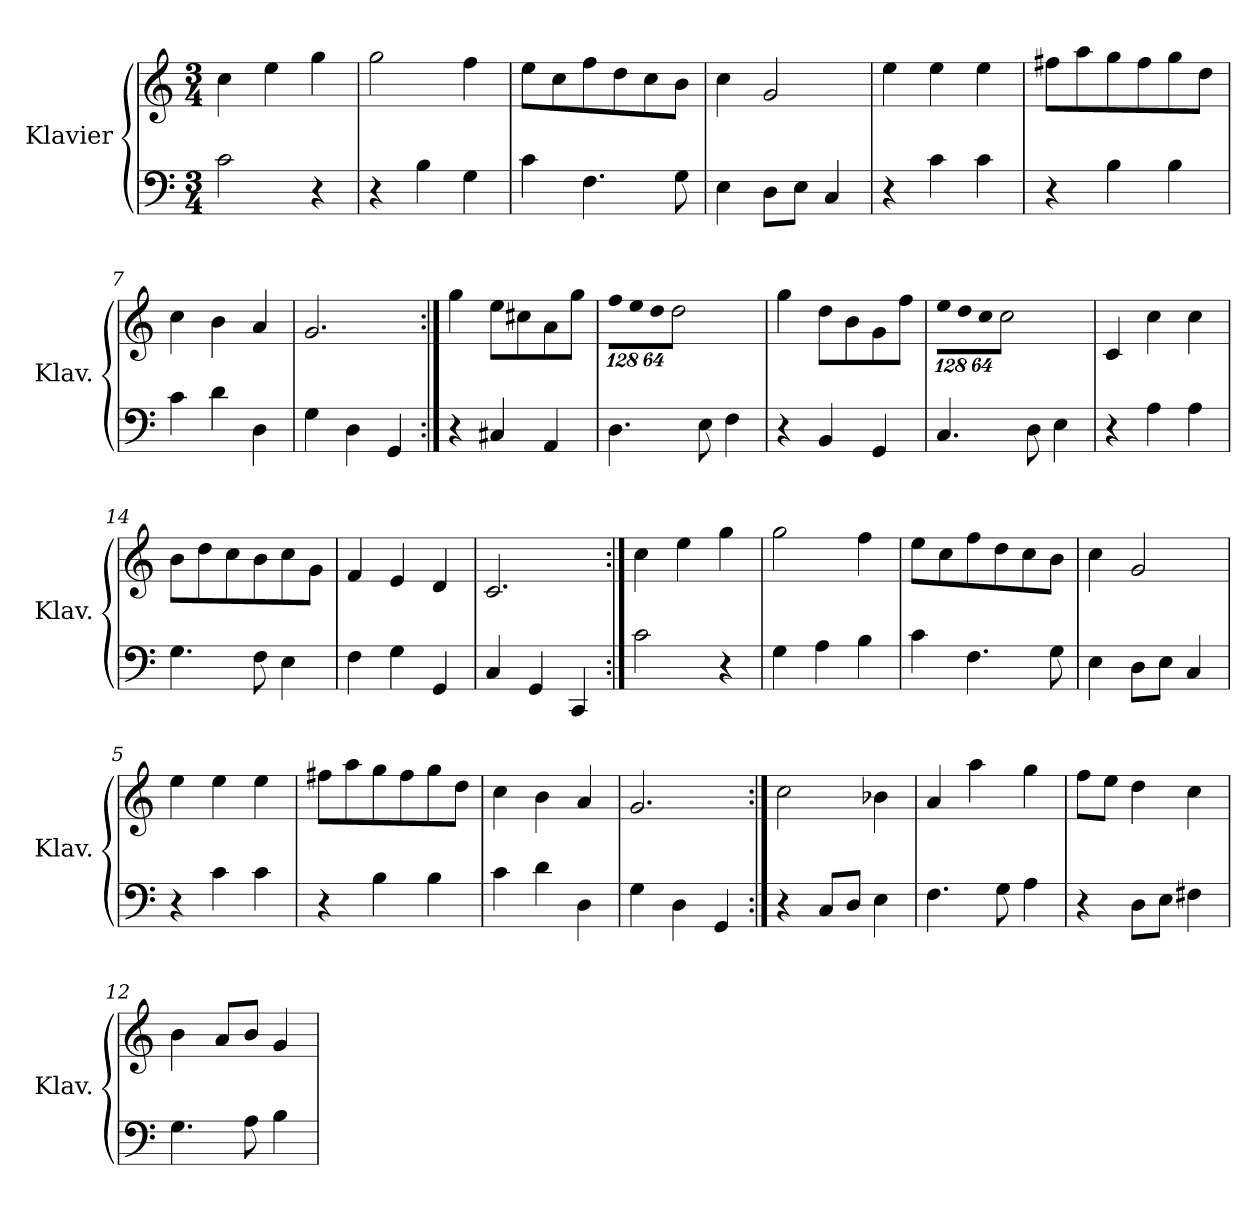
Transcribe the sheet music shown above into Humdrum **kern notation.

**kern	**kern
*part1	*part1
*staff2	*staff1
*I"Klavier	*
*I'Klav.	*
!!LO:PB:g=z
*clefF4	*clefG2
*k[]	*k[]
*C:	*C:
*M3/4	*M3/4
=1	=1
2ci\	4cci\
.	4eei\
4r	4ggi\
=2	=2
4r	2ggi\
4Bi\	.
4Gi\	4ffi\
=3	=3
4ci\	8eei\L
.	8cci\
4.Fi\	8ffi\
.	8ddi\
.	8cci\
8Gi\	8bi\J
=4	=4
4Ei\	4cci\
8Di\L	2gi/
8Ei\J	.
4Ci/	.
=5	=5
4r	4eei\
4ci\	4eei\
4ci\	4eei\
=6	=6
4r	8ff#Xi\L
.	8aai\
4Bi\	8ggi\
.	8ff#i\
4Bi\	8ggi\
.	8ddi\J
=7	=7
4ci\	4cci\
4di\	4bi\
4Di\	4ai/
=8	=8
4Gi\	2.gi/
4Di\	.
4GGi/	.
!!LO:LB:g=z
=9:|!	=9:|!
4r	4ggi\
4C#Xi/	8eei\L
.	8cc#Xi\
4AAi/	8ai\
.	8ggi\J
=10	=10
*	*Xbrackettup
!	!LO:N:vis=8
4.Di\	1024%85ffi\L
!	!LO:N:vis=8
.	1024%85eei\
!	!LO:N:vis=8
.	512%43ddi\J
.	2ddi\
8Ei\	.
4Fi\	.
=11	=11
4r	4ggi\
4BBi/	8ddi\L
.	8bi\
4GGi/	8gi\
.	8ffi\J
=12	=12
!	!LO:N:vis=8
4.Ci/	1024%85eei\L
!	!LO:N:vis=8
.	1024%85ddi\
!	!LO:N:vis=8
.	512%43cci\J
.	2cci\
8Di\	.
4Ei\	.
=13	=13
4r	4ci/
4Ai\	4cci\
4Ai\	4cci\
=14	=14
4.Gi\	8bi\L
.	8ddi\
.	8cci\
8Fi\	8bi\
4Ei\	8cci\
.	8gi\J
=15	=15
4Fi\	4fi/
4Gi\	4ei/
4GGi/	4di/
=16	=16
4Ci/	2.ci/
4GGi/	.
4CCi/	.
!!LO:PB:g=z
=1:|!	=1:|!
2ci\	4cci\
.	4eei\
4r	4ggi\
=2	=2
4Gi\	2ggi\
4Ai\	.
4Bi\	4ffi\
=3	=3
4ci\	8eei\L
.	8cci\
4.Fi\	8ffi\
.	8ddi\
.	8cci\
8Gi\	8bi\J
=4	=4
4Ei\	4cci\
8Di\L	2gi/
8Ei\J	.
4Ci/	.
=5	=5
4r	4eei\
4ci\	4eei\
4ci\	4eei\
=6	=6
4r	8ff#Xi\L
.	8aai\
4Bi\	8ggi\
.	8ff#i\
4Bi\	8ggi\
.	8ddi\J
=7	=7
4ci\	4cci\
4di\	4bi\
4Di\	4ai/
=8	=8
4Gi\	2.gi/
4Di\	.
4GGi/	.
!!LO:LB:g=z
=9:|!	=9:|!
4r	2cci\
8Ci/L	.
8Di/J	.
4Ei\	4b-Xi\
=10	=10
4.Fi\	4ai/
.	4aai\
8Gi\	.
4Ai\	4ggi\
=11	=11
4r	8ffi\L
.	8eei\J
8Di\L	4ddi\
8Ei\J	.
4F#Xi\	4cci\
=12	=12
4.Gi\	4bi\
.	8ai/L
8Ai\	8bi/J
4Bi\	4gi/
=	=
*-	*-
